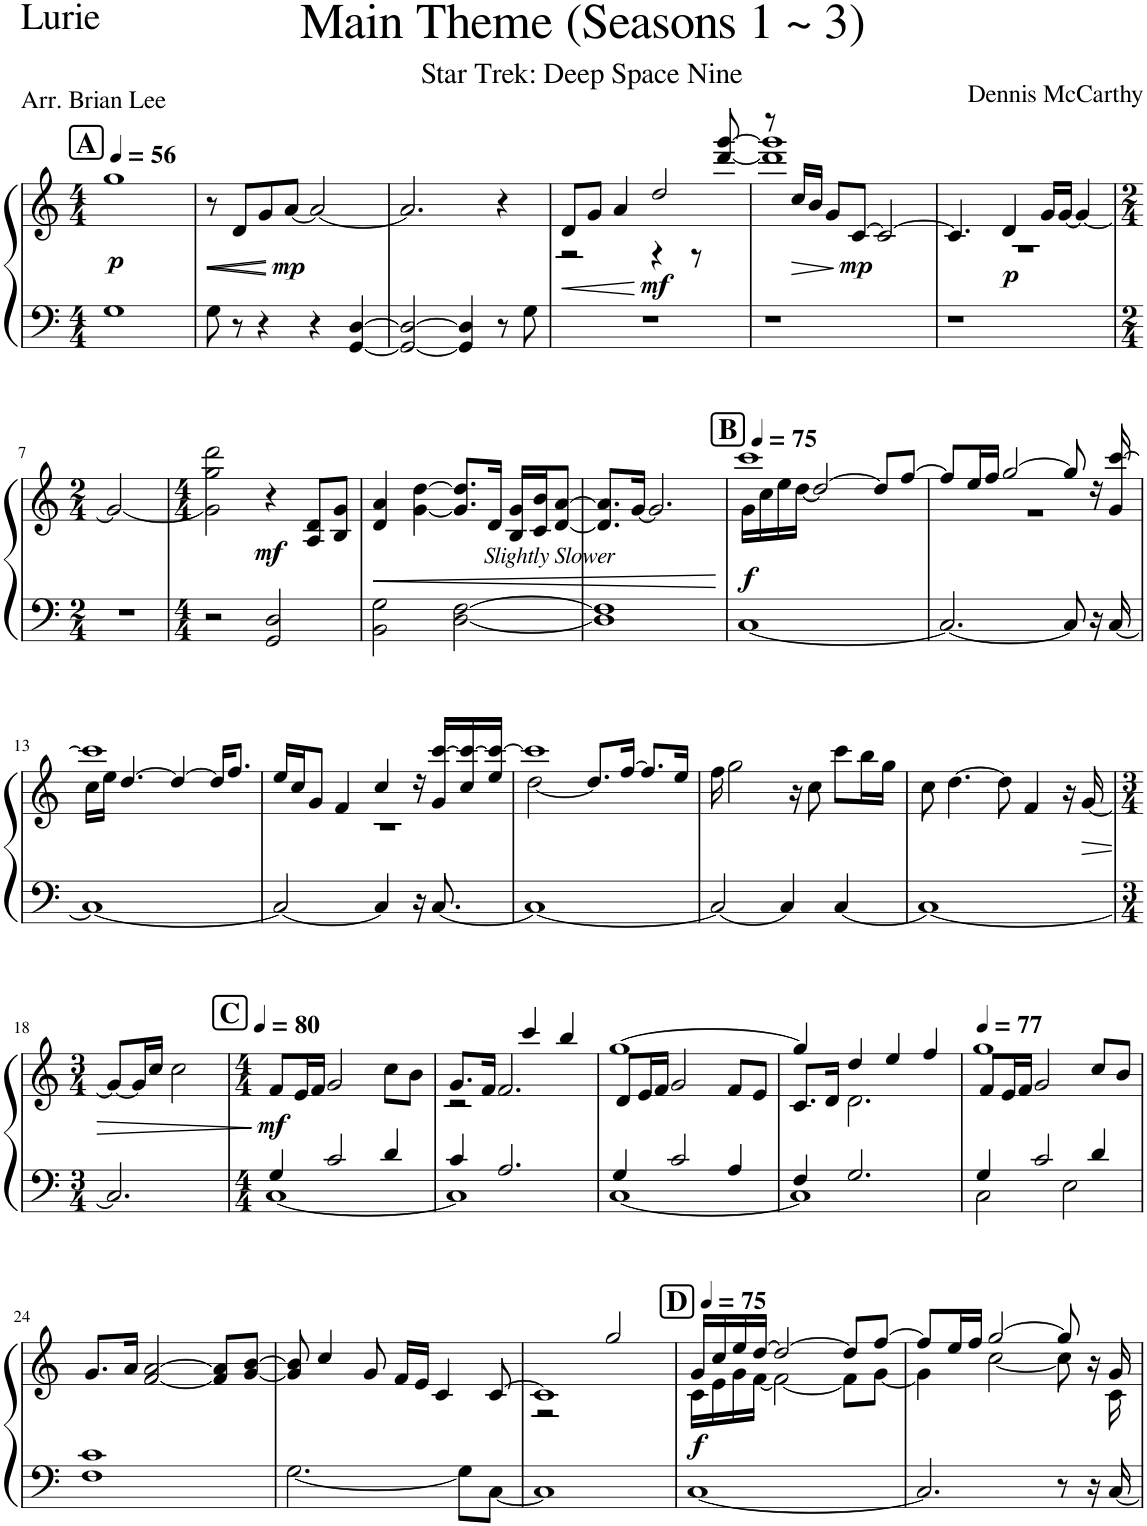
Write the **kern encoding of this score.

**kern	**kern	**dynam
*part1	*part1	*part1
*staff2	*staff1	*staff1/2
*I"Piano	*	*
*I'Pno.	*	*
*clefF4	*clefG2	*
*k[]	*k[]	*
*M4/4	*M4/4	*
*MM56	*MM56	*
!!LO:REH:place=s1:a:B:cj:fs=14:t=A
=1	=1	=1
!	!	!LO:DY:b
1G	1gg	p
=2	=2	=2
!	!	!LO:HP:b
8G\	8r	<
!	!	!LO:HP:b
8r	8d/L	<
4r	8g/	.
!	!	!LO:DY:n=1:b
.	[8a/J	[ [ mp
4r	2a/_	.
[4GG/ [4D/	.	.
=3	=3	=3
2GG/_ 2D/_	2.a/]	.
4GG/] 4D/]	.	.
8r	4r	.
8G\	.	.
=4	=4	=4
!	!	!LO:HP:b
*	*^	*
1r	8d/L	2r	<
.	8g/J	.	.
.	4a/	.	.
!	!	!	!LO:DY:n=1:b
.	2dd/	4r	[ mf
.	.	8r	.
.	.	[<8ddd/ [8ggg/	.
=5	=5	=5	=5
1r	8r	1ddd] 1ggg]	.
!	!	!	!LO:HP:b
.	16cc/LL	.	>
.	16b/JJ	.	.
.	8g/L	.	.
!	!	!	!LO:DY:n=1:b
.	[8c/J	.	] mp
.	2c/_	.	.
=6	=6	=6	=6
1r	4.c/]	1r	.
!	!	!	!LO:DY:b
.	4d/	.	p
.	16g/LL	.	.
.	[<16g/JJ	.	.
.	4g/_	.	.
*	*v	*v	*
!!LO:LB:g=z
=7	=7	=7
*M2/4	*M2/4	*
2r	2g/_	.
=8	=8	=8
*M4/4	*M4/4	*
2r	2g\] 2gg\ 2ddd\	.
!	!	!LO:DY:b
2GG/ 2D/	4r	mf
.	8A/ 8d/L	.
.	8B/ 8g/J	.
=9	=9	=9
!	!	!LO:HP:b
*	*^	*
2BB\ 2G\	4d/ 4a/	1ryy	<
.	[<4g\ [4dd\	.	.
[<2D\ [2F\	8.g/] 8.dd/]L	.	.
!	!LO:TX:b:i:t=Slightly Slower	!	!
.	16d/Jk	.	.
.	16B/ 16g/LL	.	.
.	16c/ 16b/J	.	.
.	[<8d/ [8a/J	.	.
=10	=10	=10	=10
1D] 1F]	8.d/] 8.a/]L	1ryy	.
.	[16g/Jk	.	.
.	2.g/]	.	.
*	*v	*v	*
.	.	[
=11	=11	=11
!!LO:REH:place=s1:a:B:cj:fs=14:t=B
*	*MM75	*
*	*^	*
!	!	!	!LO:DY:b
[1C	16g\LL	1ccc	f
.	16cc\	.	.
.	16ee\	.	.
.	[16dd\JJ	.	.
.	2dd/_	.	.
.	8dd/L]	.	.
.	[8ff/J	.	.
=12	=12	=12	=12
2.C/_	8ff/L]	1r	.
.	16ee/L	.	.
.	16ff/JJ	.	.
.	[2gg/	.	.
8C/]	8gg/]	.	.
16r	16r	.	.
[16C/	16g/ [16ccc/	.	.
!!LO:LB:g=z	!!
=13	=13	=13	=13
1C_	16cc\LL	1ccc]	.
.	16ee\JJ	.	.
.	[4.dd/	.	.
.	4dd/_	.	.
.	16dd/KL]	.	.
.	8.ff/J	.	.
=14	=14	=14	=14
2C/_	16ee/LL	1r	.
.	16cc/J	.	.
.	8g/J	.	.
.	4f/	.	.
4C/]	4cc/	.	.
16r	16r	.	.
[8.C/	16g/ [16ccc/LL	.	.
.	16cc/ 16ccc/_	.	.
.	16ee/ 16ccc/_JJ	.	.
=15	=15	=15	=15
1C_	[2dd\	1ccc]	.
.	8.dd/L]	.	.
.	[16ff/Jk	.	.
.	8.ff/L]	.	.
.	16ee/Jk	.	.
=16	=16	=16	=16
2C/_	16ff\	1ryy	.
.	2gg\	.	.
4C/]	.	.	.
.	16r	.	.
.	8cc\	.	.
[4C/	8ccc\L	.	.
.	16bb\L	.	.
.	16gg\JJ	.	.
=17	=17	=17	=17
1C_	8cc\	1ryy	.
.	[4.dd\	.	.
.	8dd\]	.	.
.	4f/	.	.
.	16r	.	.
!	!	!	!LO:HP:b
.	[<16g/	.	>
*	*v	*v	*
!!LO:LB:g=z
=18	=18	=18
*M3/4	*M3/4	*
2.C/]	8g/L_	.
.	16g/L]	.
.	16cc/JJ	.
.	2cc\	.
.	.	]
=19	=19	=19
!!LO:REH:place=s1:a:B:cj:fs=14:t=C
*M4/4	*M4/4	*
*	*MM80	*
*^	*	*
!	!	!	!LO:DY:b
4G/	[1C	8f/L	mf
.	.	16e/L	.
.	.	16f/JJ	.
2c/	.	2g/	.
4d/	.	8cc\L	.
.	.	8b\J	.
=20	=20	=20	=20
*	*	*^	*
4c/	1C]	8.g/L	2r	.
.	.	16f/Jk	.	.
2.A/	.	2.f/	.	.
.	.	.	4ccc/	.
.	.	.	4bb/	.
=21	=21	=21	=21	=21
4G/	[1C	8d/L	[1gg	.
.	.	16e/L	.	.
.	.	16f/JJ	.	.
2c/	.	2g/	.	.
4A/	.	8f/L	.	.
.	.	8e/J	.	.
=22	=22	=22	=22	=22
4F/	1C]	8.c/L	4gg/]	.
.	.	16d/Jk	.	.
2.G/	.	2.d\	4dd/	.
.	.	.	4ee/	.
.	.	.	4ff/	.
=23	=23	=23	=23	=23
*	*	*MM77	*	*
4G/	2C\	8f/L	1gg	.
.	.	16e/L	.	.
.	.	16f/JJ	.	.
2c/	.	2g/	.	.
.	2E\	.	.	.
4d/	.	8cc/L	.	.
.	.	8b/J	.	.
!!LO:LB:g=z	!!
=24	=24	=24	=24	=24
1c	1F	8.g/L	1ryy	.
.	.	16a/Jk	.	.
.	.	[2f/ [2a/	.	.
.	.	8f/] 8a/]L	.	.
.	.	[<8g/ [8b/J	.	.
*	*	*v	*v	*
=25	=25	=25	=25
1ryy	[2.G\	8g/] 8b/]	.
.	.	4cc/	.
.	.	8g/	.
.	.	16f/LL	.
.	.	16e/JJ	.
.	.	4c/	.
.	8G\L]	.	.
.	[<8C\J	[8c/	.
=26	=26	=26	=26
*	*	*^	*
1ryy	1C]	1c]	2r	.
.	.	.	2gg/	.
=27	=27	=27	=27	=27
!!LO:REH:place=s1:a:B:cj:fs=14:t=D	!!
*	*	*MM75	*	*
!	!	!	!	!LO:DY:b
[1C	1ryy	16g/LL	16c\LL	f
.	.	16cc/	16e\	.
.	.	16ee/	16g\	.
.	.	[16dd/JJ	[16f\JJ	.
.	.	2dd/_	2f\_	.
.	.	8dd/L]	8f\L]	.
.	.	[8ff/J	[8g\J	.
*v	*v	*	*	*
=28	=28	=28	=28
2.C/]	8ff/L]	4g\]	.
.	16ee/L	.	.
.	16ff/JJ	.	.
.	[2gg/	[2cc\	.
8r	8gg/]	8cc\]	.
16r	16r	16ryy	.
[16C/	16g/	16c\	.
*	*v	*v	*
=	=	=
*-	*-	*-
